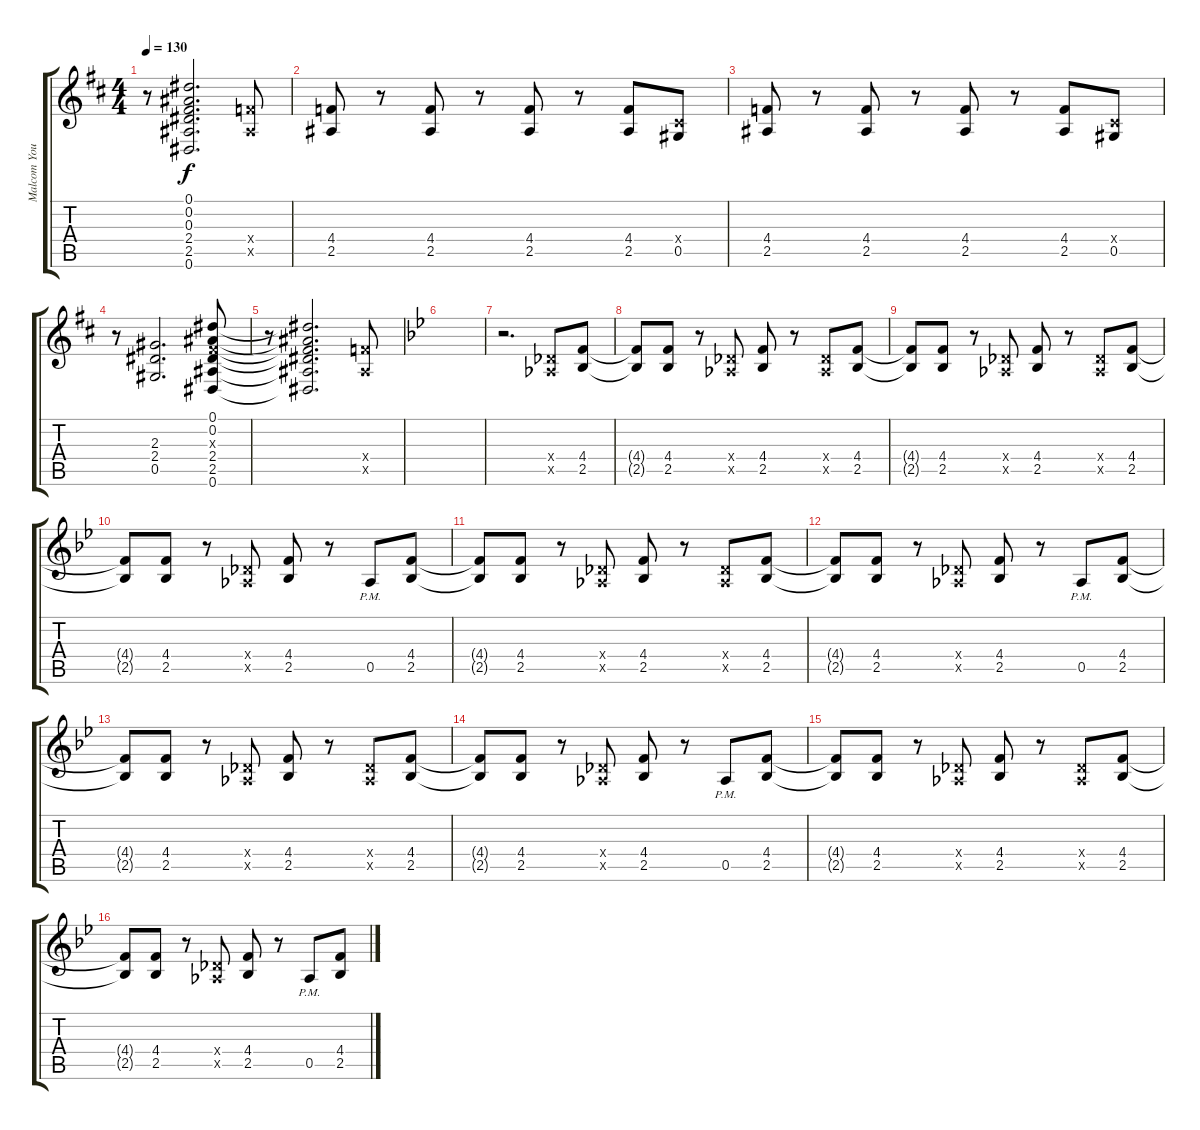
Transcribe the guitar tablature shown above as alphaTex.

\track ("Malcom Young" "Malcom You") {instrument overdrivenguitar}
\staff {score tabs}
\tuning (Eb4 Bb3 Gb3 Db3 Ab2 Eb2) {hide}
\ts (4 4)
\tempo 130
\clef g2
\ks d
r.8{dy f} (0.1{t} 0.2{t} 0.3{t} 2.4{t} 2.5{t} 0.6{t}).2{d} (4.4{x} 2.5{x}).8 |
(4.4 2.5).8 r.8 (4.4 2.5).8 r.8 (4.4 2.5).8 r.8 (4.4 2.5).8 (0.4{x} 0.5).8 |
(4.4 2.5).8 r.8 (4.4 2.5).8 r.8 (4.4 2.5).8 r.8 (4.4 2.5).8 (0.4{x} 0.5).8 |
r.8 (2.3 2.4 0.5).2{d} (0.1 0.2 0.3{x} 2.4 2.5 0.6).8 |
r.8 (0.1{t} 0.2{t} 0.3{t} 2.4{t} 2.5{t} 0.6{t}).2{d} (4.4{x} 2.5{x}).8 |
\ks bb
|
r.2{d} (0.4{x} 0.5{x}).8 (4.4 2.5).8 |
(4.4{t} 2.5{t}).8 (4.4 2.5).8 r.8 (0.4{x} 0.5{x}).8 (4.4 2.5).8 r.8 (0.4{x} 0.5{x}).8 (4.4 2.5).8 |
(4.4{t} 2.5{t}).8 (4.4 2.5).8 r.8 (0.4{x} 0.5{x}).8 (4.4 2.5).8 r.8 (0.4{x} 0.5{x}).8 (4.4 2.5).8 |
(4.4{t} 2.5{t}).8 (4.4 2.5).8 r.8 (0.4{x} 0.5{x}).8 (4.4 2.5).8 r.8 0.5{pm}.8 (4.4 2.5).8 |
(4.4{t} 2.5{t}).8 (4.4 2.5).8 r.8 (0.4{x} 0.5{x}).8 (4.4 2.5).8 r.8 (0.4{x} 0.5{x}).8 (4.4 2.5).8 |
(4.4{t} 2.5{t}).8 (4.4 2.5).8 r.8 (0.4{x} 0.5{x}).8 (4.4 2.5).8 r.8 0.5{pm}.8 (4.4 2.5).8 |
(4.4{t} 2.5{t}).8 (4.4 2.5).8 r.8 (0.4{x} 0.5{x}).8 (4.4 2.5).8 r.8 (0.4{x} 0.5{x}).8 (4.4 2.5).8 |
(4.4{t} 2.5{t}).8 (4.4 2.5).8 r.8 (0.4{x} 0.5{x}).8 (4.4 2.5).8 r.8 0.5{pm}.8 (4.4 2.5).8 |
(4.4{t} 2.5{t}).8 (4.4 2.5).8 r.8 (0.4{x} 0.5{x}).8 (4.4 2.5).8 r.8 (0.4{x} 0.5{x}).8 (4.4 2.5).8 |
(4.4{t} 2.5{t}).8 (4.4 2.5).8 r.8 (0.4{x} 0.5{x}).8 (4.4 2.5).8 r.8 0.5{pm}.8 (4.4 2.5).8
